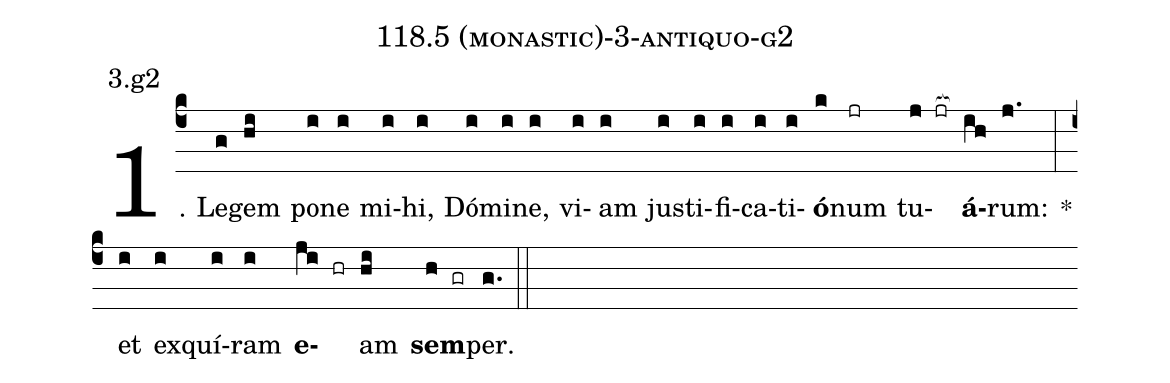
name: 118.5 (monastic)-3-antiquo-g2;
annotation: 3.g2;
%%
(c4)1. Le(g)gem(hi) po(i)ne(i) mi(i)hi,(i) Dó(i)mi(i)ne,(i) vi(i)am(i) jus(i)ti(i)fi(i)ca(i)ti(i)<b>ó</b>(k)num(jr) tu(j jr[ocb:1{])<b>á</b>(ih[ocb:0}])rum:(j.) *(:) et(i) ex(i)quí(i)ram(i) <b>e</b>(ji hr)am(hi) <b>sem</b>(h gr)per.(g.) (::)
